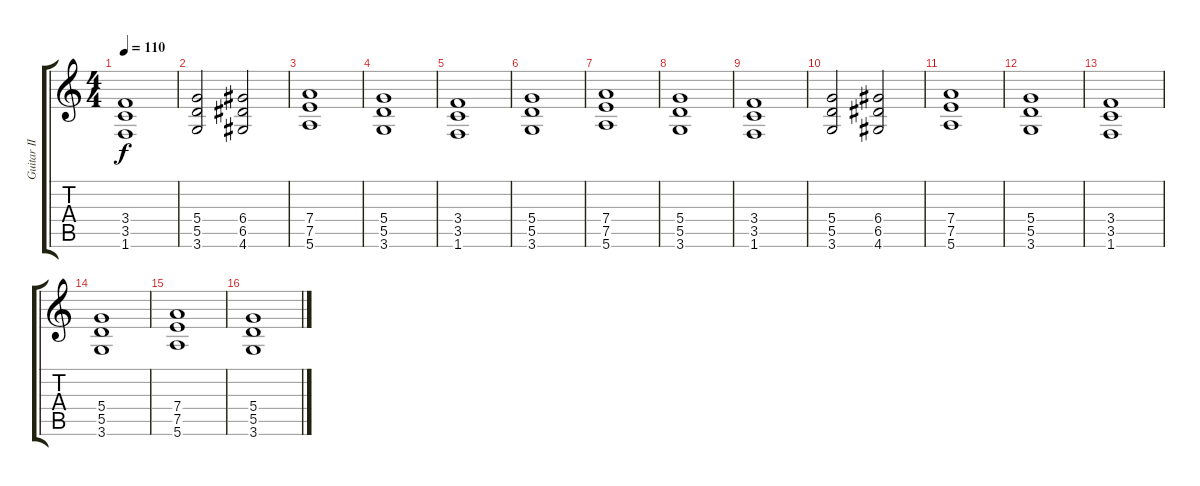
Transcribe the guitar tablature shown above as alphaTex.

\track ("Guitar II" "Guitar II") {instrument distortionguitar}
\staff {score tabs}
\tuning (E4 B3 G3 D3 A2 E2) {hide}
\ts (4 4)
\tempo 110
\clef g2
\ks c
(3.4 3.5 1.6).1{dy f} |
(5.4 5.5 3.6).2 (6.4 6.5 4.6).2 |
(7.4 7.5 5.6).1 |
(5.4 5.5 3.6).1 |
(3.4 3.5 1.6).1 |
(5.4 5.5 3.6).1 |
(7.4 7.5 5.6).1 |
(5.4 5.5 3.6).1 |
(3.4 3.5 1.6).1 |
(5.4 5.5 3.6).2 (6.4 6.5 4.6).2 |
(7.4 7.5 5.6).1{volume 10} |
(5.4 5.5 3.6).1 |
(3.4 3.5 1.6).1{volume 9} |
(5.4 5.5 3.6).1 |
(7.4 7.5 5.6).1{volume 7} |
(5.4 5.5 3.6).1
